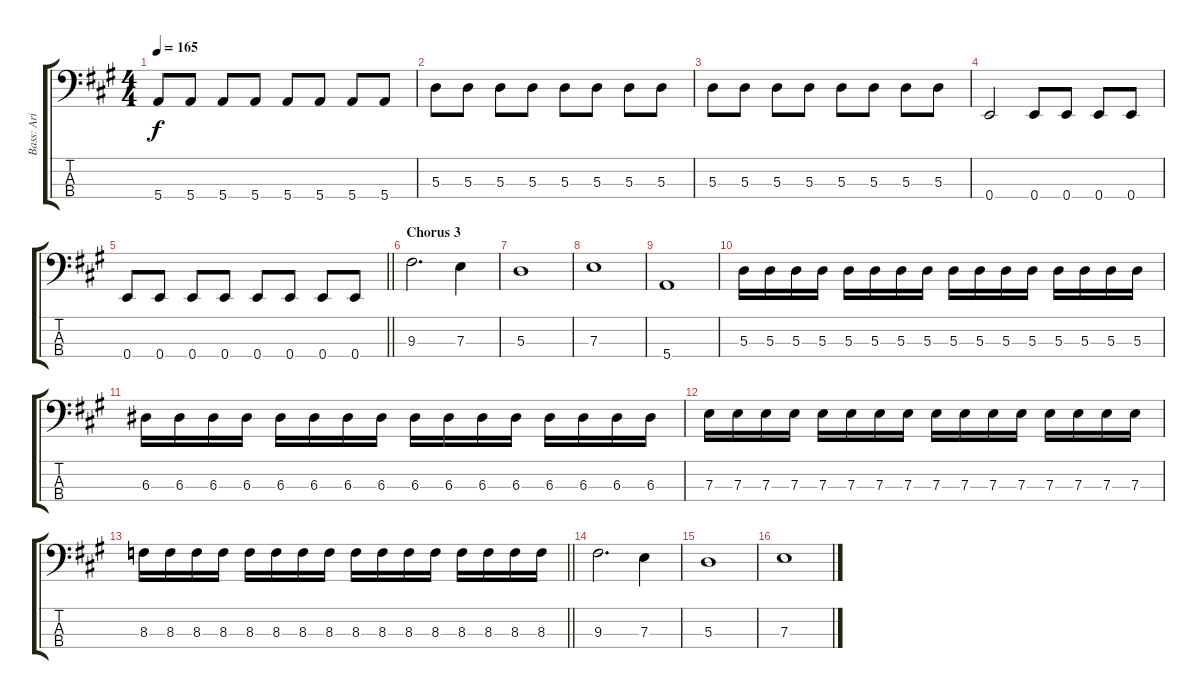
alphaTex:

\track ("Bass: Ari Katajamäki" "Bass: Ari ") {instrument electricbassfinger}
\staff {score tabs}
\tuning (G2 D2 A1 E1) {hide}
\ts (4 4)
\tempo 165
\clef f4
\ks f#minor
5.4.8{dy f} 5.4.8 5.4.8 5.4.8 5.4.8 5.4.8 5.4.8 5.4.8 |
5.3.8 5.3.8 5.3.8 5.3.8 5.3.8 5.3.8 5.3.8 5.3.8 |
5.3.8 5.3.8 5.3.8 5.3.8 5.3.8 5.3.8 5.3.8 5.3.8 |
0.4.2 0.4.8 0.4.8 0.4.8 0.4.8 |
\barLineRight lightlight
0.4.8 0.4.8 0.4.8 0.4.8 0.4.8 0.4.8 0.4.8 0.4.8 |
\section ("" "Chorus 3")
9.3.2{d} 7.3.4 |
5.3.1 |
7.3.1 |
5.4.1 |
5.3.16 5.3.16 5.3.16 5.3.16 5.3.16 5.3.16 5.3.16 5.3.16 5.3.16 5.3.16 5.3.16 5.3.16 5.3.16 5.3.16 5.3.16 5.3.16 |
6.3.16 6.3.16 6.3.16 6.3.16 6.3.16 6.3.16 6.3.16 6.3.16 6.3.16 6.3.16 6.3.16 6.3.16 6.3.16 6.3.16 6.3.16 6.3.16 |
7.3.16 7.3.16 7.3.16 7.3.16 7.3.16 7.3.16 7.3.16 7.3.16 7.3.16 7.3.16 7.3.16 7.3.16 7.3.16 7.3.16 7.3.16 7.3.16 |
\barLineRight lightlight
8.3.16 8.3.16 8.3.16 8.3.16 8.3.16 8.3.16 8.3.16 8.3.16 8.3.16 8.3.16 8.3.16 8.3.16 8.3.16 8.3.16 8.3.16 8.3.16 |
9.3.2{d} 7.3.4 |
5.3.1 |
7.3.1
